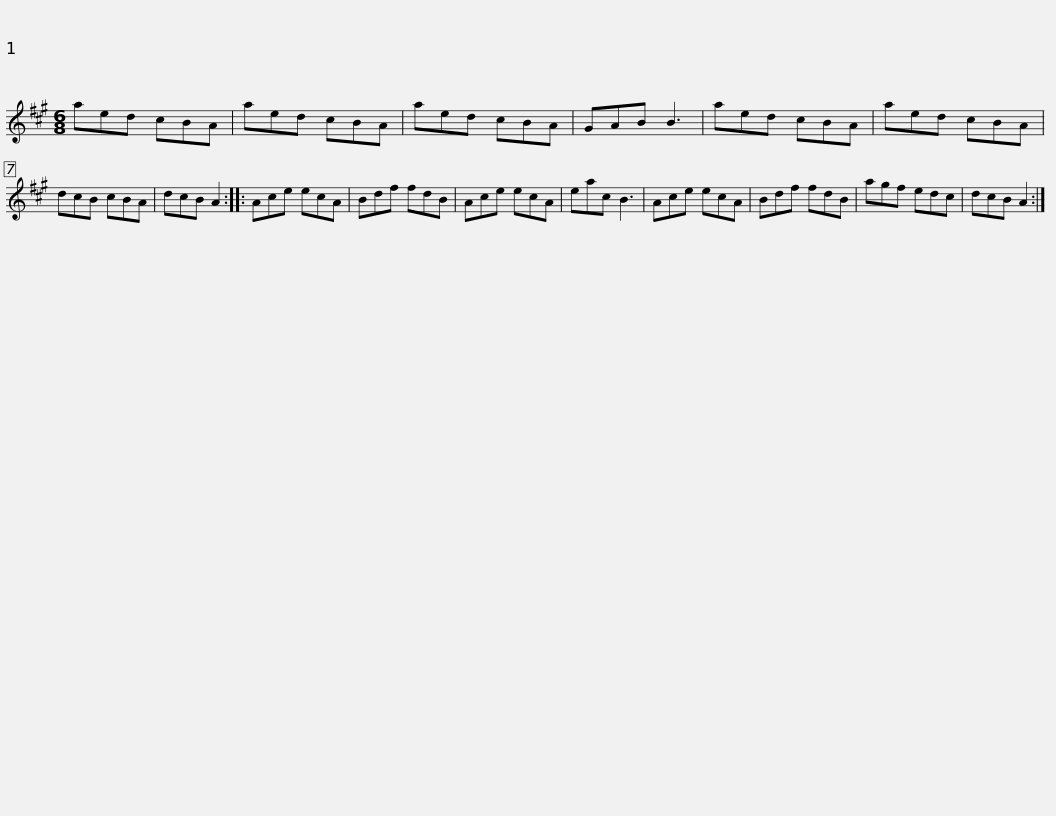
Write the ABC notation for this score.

X:1
L:1/8
M:6/8
I:linebreak $
K:A
V:1 treble
V:1
 aed cBA | aed cBA | aed cBA | GAB B3 | aed cBA | %5
 aed cBA | dcB cBA |$ dcB A2 :: Ace ecA | Bdf fdB | %10
 Ace ecA | eac B3 | Ace ecA | Bdf fdB |$ agf edc | %15
 dcB A2 :| %16
